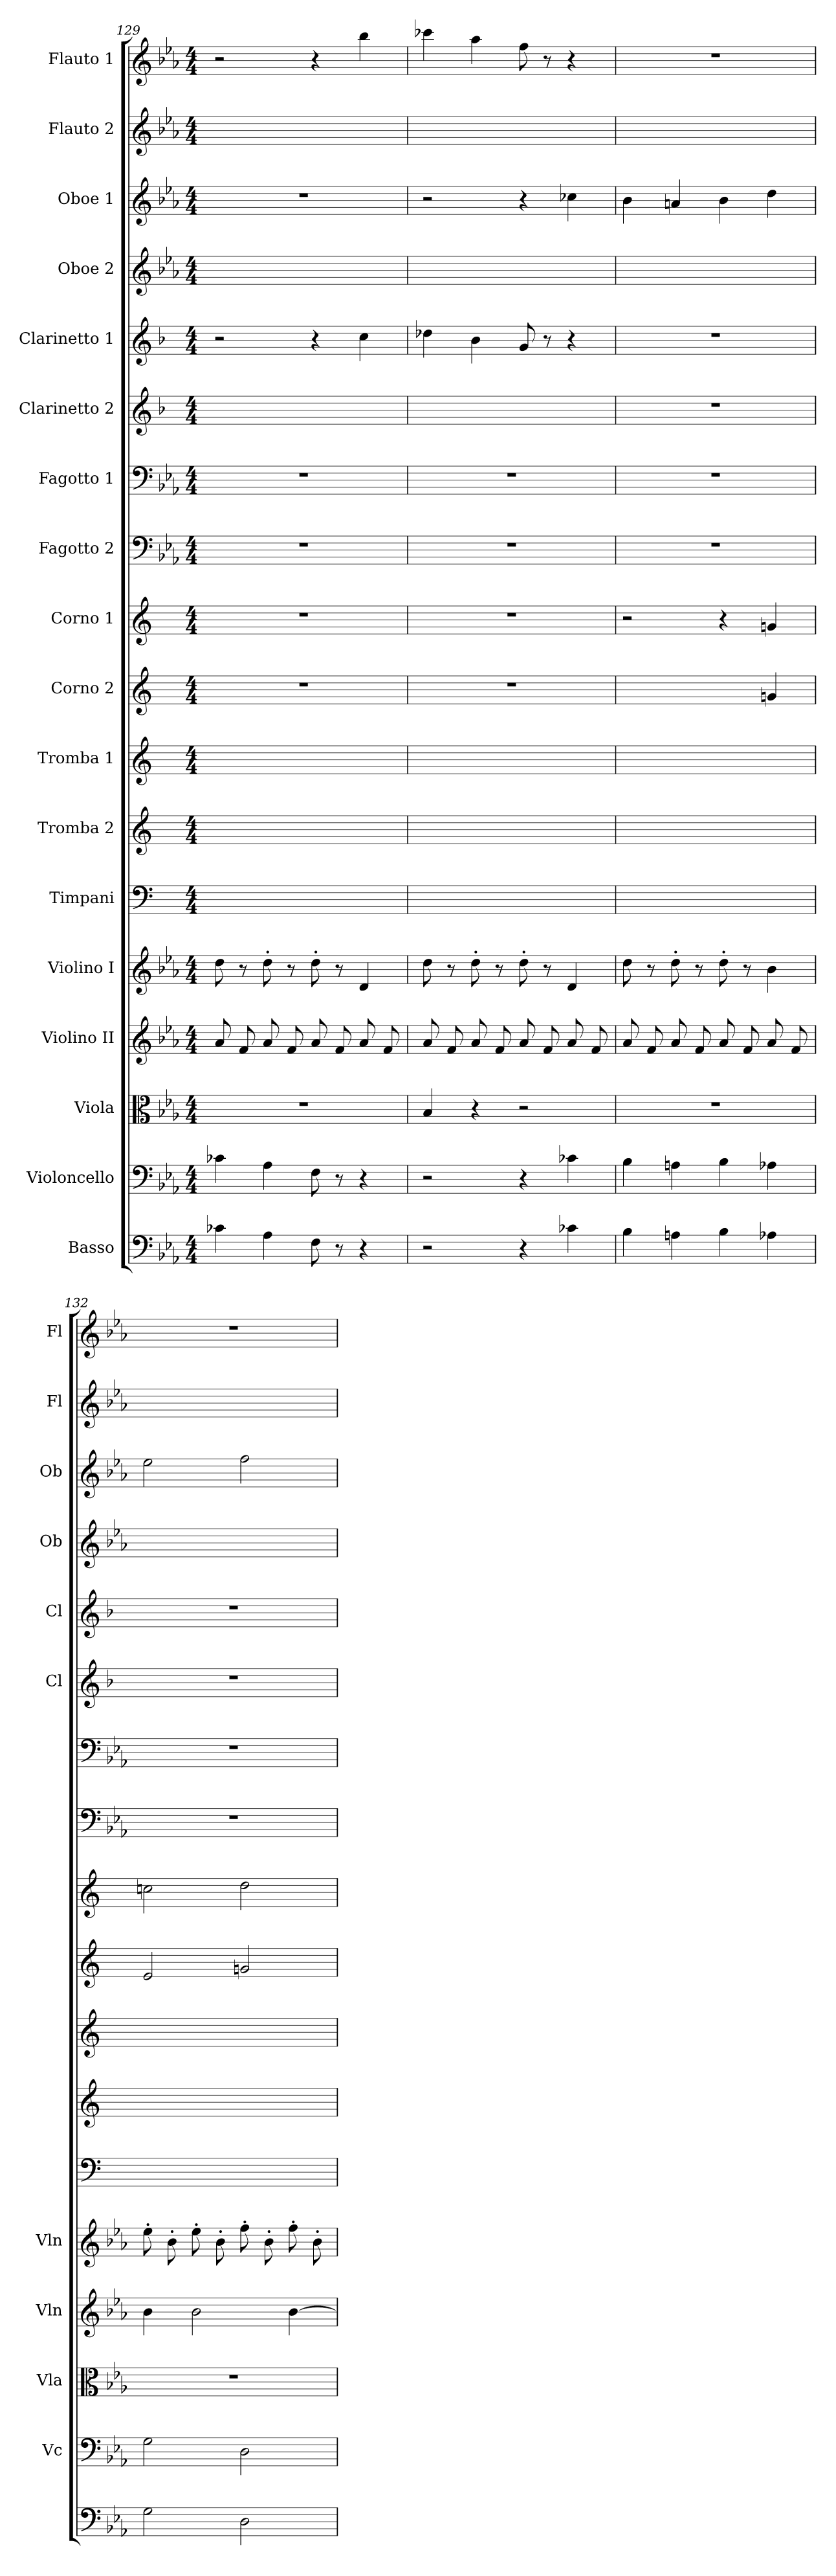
**kern	**kern	**kern	**kern	**kern	**kern	**kern	**kern	**kern	**kern	**kern	**kern	**kern	**kern	**kern	**kern	**kern	**kern
*part18	*part17	*part16	*part15	*part14	*part13	*part12	*part11	*part10	*part9	*part8	*part7	*part6	*part5	*part4	*part3	*part2	*part1
*staff18	*staff17	*staff16	*staff15	*staff14	*staff13	*staff12	*staff11	*staff10	*staff9	*staff8	*staff7	*staff6	*staff5	*staff4	*staff3	*staff2	*staff1
*I"Basso	*I"Violoncello	*I"Viola	*I"Violino II	*I"Violino I	*I"Timpani	*I"Tromba 2	*I"Tromba 1	*I"Corno 2	*I"Corno 1	*I"Fagotto 2	*I"Fagotto 1	*I"Clarinetto 2	*I"Clarinetto 1	*I"Oboe 2	*I"Oboe 1	*I"Flauto 2	*I"Flauto 1
*	*I'Vc	*I'Vla	*I'Vln	*I'Vln	*	*	*	*	*	*	*	*I'Cl	*I'Cl	*I'Ob	*I'Ob	*I'Fl	*I'Fl
*clefF4	*clefF4	*clefC3	*clefG2	*clefG2	*clefF4	*clefG2	*clefG2	*clefG2	*clefG2	*clefF4	*clefF4	*clefG2	*clefG2	*clefG2	*clefG2	*clefG2	*clefG2
*ITrd7c12	*	*	*	*	*	*ITrd-2c-3	*ITrd-2c-3	*ITrd5c9	*ITrd5c9	*	*	*ITrd1c2	*ITrd1c2	*	*	*	*
*k[b-e-a-]	*k[b-e-a-]	*k[b-e-a-]	*k[b-e-a-]	*k[b-e-a-]	*	*	*	*	*	*k[b-e-a-]	*k[b-e-a-]	*k[b-e-a-]	*k[b-e-a-]	*k[b-e-a-]	*k[b-e-a-]	*k[b-e-a-]	*k[b-e-a-]
*M4/4	*M4/4	*M4/4	*M4/4	*M4/4	*M4/4	*M4/4	*M4/4	*M4/4	*M4/4	*M4/4	*M4/4	*M4/4	*M4/4	*M4/4	*M4/4	*M4/4	*M4/4
=129	=129	=129	=129	=129	=129	=129	=129	=129	=129	=129	=129	=129	=129	=129	=129	=129	=129
4C-X	4c-X	1r	8a-	8dd	1ryy	1ryy	1ryy	1r	1r	1r	1r	1ryy	2r	1ryy	1r	1ryy	2r
.	.	.	8f	8r	.	.	.	.	.	.	.	.	.	.	.	.	.
4AA-	4A-	.	8a-	8dd'	.	.	.	.	.	.	.	.	.	.	.	.	.
.	.	.	8f	8r	.	.	.	.	.	.	.	.	.	.	.	.	.
8FF	8F	.	8a-	8dd'	.	.	.	.	.	.	.	.	4r	.	.	.	4r
8r	8r	.	8f	8r	.	.	.	.	.	.	.	.	.	.	.	.	.
4r	4r	.	8a-	4d	.	.	.	.	.	.	.	.	4b-	.	.	.	4bb-
.	.	.	8f	.	.	.	.	.	.	.	.	.	.	.	.	.	.
=130	=130	=130	=130	=130	=130	=130	=130	=130	=130	=130	=130	=130	=130	=130	=130	=130	=130
2r	2r	4B-	8a-	8dd	1ryy	1ryy	1ryy	1r	1r	1r	1r	1ryy	4cc-X	1ryy	2r	1ryy	4ccc-X
.	.	.	8f	8r	.	.	.	.	.	.	.	.	.	.	.	.	.
.	.	4r	8a-	8dd'	.	.	.	.	.	.	.	.	4a-	.	.	.	4aa-
.	.	.	8f	8r	.	.	.	.	.	.	.	.	.	.	.	.	.
4r	4r	2r	8a-	8dd'	.	.	.	.	.	.	.	.	8f	.	4r	.	8ff
.	.	.	8f	8r	.	.	.	.	.	.	.	.	8r	.	.	.	8r
4C-X	4c-X	.	8a-	4d	.	.	.	.	.	.	.	.	4r	.	4cc-X	.	4r
.	.	.	8f	.	.	.	.	.	.	.	.	.	.	.	.	.	.
=131	=131	=131	=131	=131	=131	=131	=131	=131	=131	=131	=131	=131	=131	=131	=131	=131	=131
4BB-	4B-	1r	8a-	8dd	1ryy	1ryy	1ryy	2ryy	2r	1r	1r	1r	1r	1ryy	4b-	1ryy	1r
.	.	.	8f	8r	.	.	.	.	.	.	.	.	.	.	.	.	.
4AAn	4An	.	8a-	8dd'	.	.	.	.	.	.	.	.	.	.	4an	.	.
.	.	.	8f	8r	.	.	.	.	.	.	.	.	.	.	.	.	.
4BB-	4B-	.	8a-	8dd'	.	.	.	4ryy	4r	.	.	.	.	.	4b-	.	.
.	.	.	8f	8r	.	.	.	.	.	.	.	.	.	.	.	.	.
4AA-X	4A-X	.	8a-	4b-	.	.	.	4B-X	4B-X	.	.	.	.	.	4dd	.	.
.	.	.	8f	.	.	.	.	.	.	.	.	.	.	.	.	.	.
=132	=132	=132	=132	=132	=132	=132	=132	=132	=132	=132	=132	=132	=132	=132	=132	=132	=132
2GG	2G	1r	4b-	8ee-'	1ryy	1ryy	1ryy	2G	2e-X	1r	1r	1r	1r	1ryy	2ee-	1ryy	1r
.	.	.	.	8b-'	.	.	.	.	.	.	.	.	.	.	.	.	.
.	.	.	2b-	8ee-'	.	.	.	.	.	.	.	.	.	.	.	.	.
.	.	.	.	8b-'	.	.	.	.	.	.	.	.	.	.	.	.	.
2DD	2D	.	.	8ff'	.	.	.	2B-X	2f	.	.	.	.	.	2ff	.	.
.	.	.	.	8b-'	.	.	.	.	.	.	.	.	.	.	.	.	.
.	.	.	[4b-	8ff'	.	.	.	.	.	.	.	.	.	.	.	.	.
.	.	.	.	8b-'	.	.	.	.	.	.	.	.	.	.	.	.	.
=	=	=	=	=	=	=	=	=	=	=	=	=	=	=	=	=	=
*-	*-	*-	*-	*-	*-	*-	*-	*-	*-	*-	*-	*-	*-	*-	*-	*-	*-
